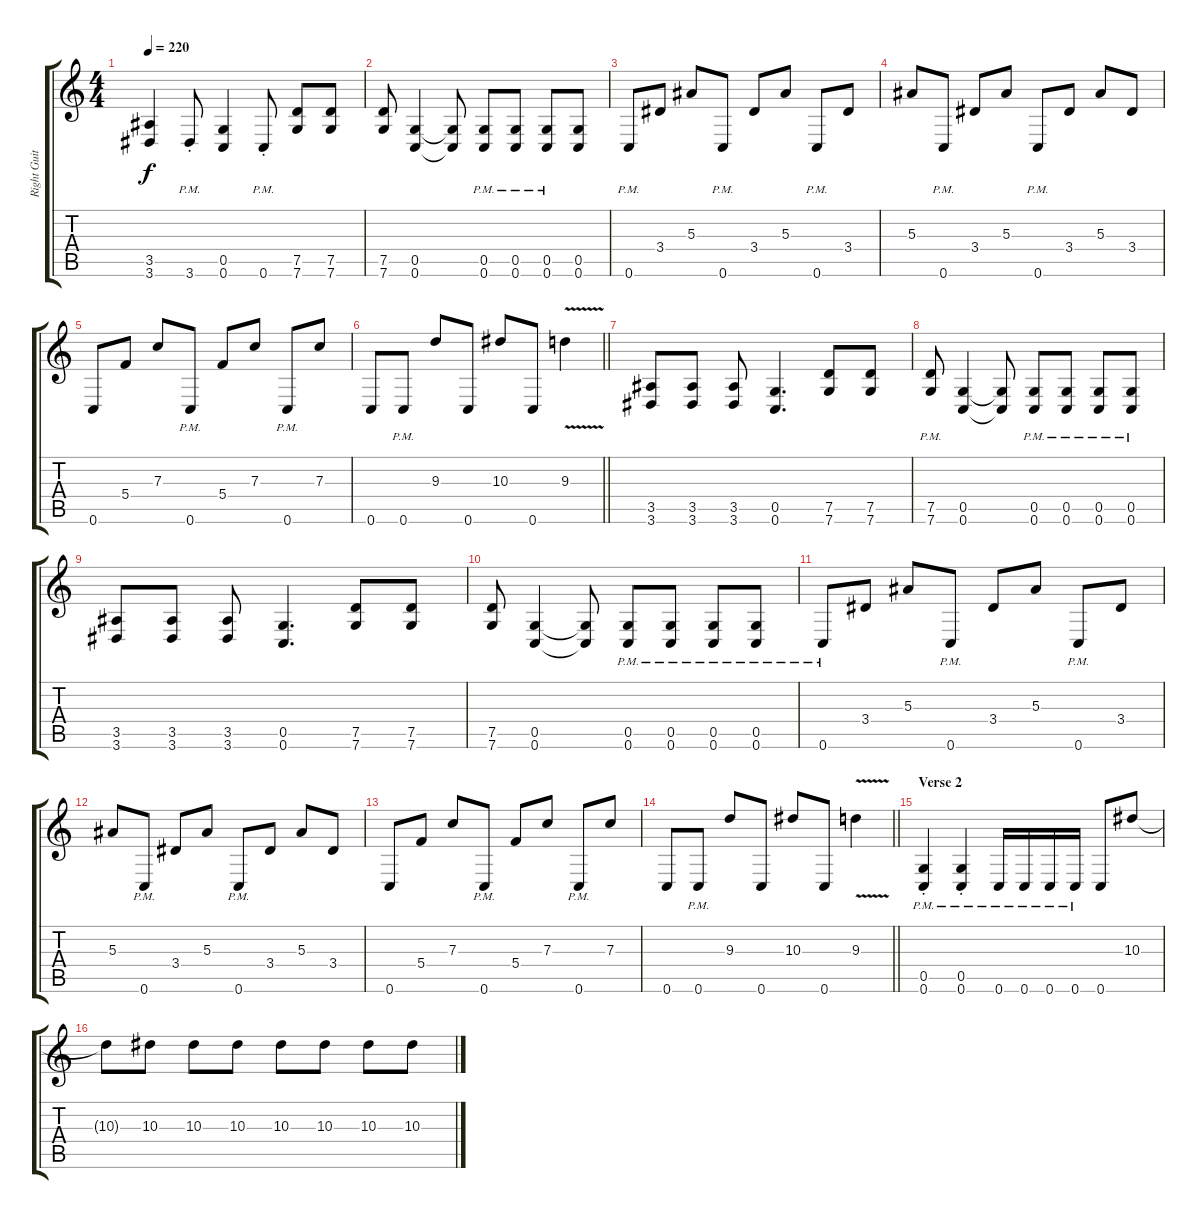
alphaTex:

\track ("Right Guitar" "Right Guit") {instrument distortionguitar}
\staff {score tabs}
\tuning (D4 A3 F3 C3 G2 C2) {hide}
\ts (4 4)
\tempo 220
\clef g2
\ks c
(3.5 3.6).4{dy f} 3.6{pm st}.8 (0.5 0.6).4 0.6{pm st}.8 (7.5 7.6).8 (7.5 7.6).8 |
(7.5 7.6).8 (0.5 0.6).4 (0.5{t} 0.6{t}).8 (0.5 0.6{pm}).8 (0.5 0.6{pm}).8 (0.5 0.6{pm}).8 (0.5 0.6).8 |
0.6{pm}.8 3.4.8 5.3.8 0.6{pm}.8 3.4.8 5.3.8 0.6{pm}.8 3.4.8 |
5.3.8 0.6{pm}.8 3.4.8 5.3.8 0.6{pm}.8 3.4.8 5.3.8 3.4.8 |
0.6.8 5.4.8 7.3.8 0.6{pm}.8 5.4.8 7.3.8 0.6{pm}.8 7.3.8 |
\barLineRight lightlight
0.6.8 0.6{pm}.8 9.3.8 0.6.8 10.3.8 0.6.8 9.3{v}.4 |
(3.5 3.6).8 (3.5 3.6).8 (3.5 3.6).8 (0.5 0.6).4{d} (7.5 7.6).8 (7.5 7.6).8 |
(7.5 7.6{pm}).8 (0.5 0.6).4 (0.5{t} 0.6{t}).8 (0.5 0.6{pm}).8 (0.5 0.6{pm}).8 (0.5 0.6{pm}).8 (0.5 0.6{pm}).8 |
(3.5 3.6).8 (3.5 3.6).8 (3.5 3.6).8 (0.5 0.6).4{d} (7.5 7.6).8 (7.5 7.6).8 |
(7.5 7.6).8 (0.5 0.6).4 (0.5{t} 0.6{t}).8 (0.5 0.6{pm}).8 (0.5 0.6{pm}).8 (0.5 0.6{pm}).8 (0.5{pm} 0.6{pm}).8 |
0.6{pm}.8 3.4.8 5.3.8 0.6{pm}.8 3.4.8 5.3.8 0.6{pm}.8 3.4.8 |
5.3.8 0.6{pm}.8 3.4.8 5.3.8 0.6{pm}.8 3.4.8 5.3.8 3.4.8 |
0.6.8 5.4.8 7.3.8 0.6{pm}.8 5.4.8 7.3.8 0.6{pm}.8 7.3.8 |
\barLineRight lightlight
0.6.8 0.6{pm}.8 9.3.8 0.6.8 10.3.8 0.6.8 9.3{v}.4 |
\section ("" "Verse 2")
(0.5{st} 0.6{pm st}).4 (0.5{pm st} 0.6{pm st}).4 0.6{pm}.16 0.6{pm}.16 0.6{pm}.16 0.6{pm}.16 0.6.8 10.3.8 |
10.3{t}.8 10.3.8 10.3.8 10.3.8 10.3.8 10.3.8 10.3.8 10.3.8
